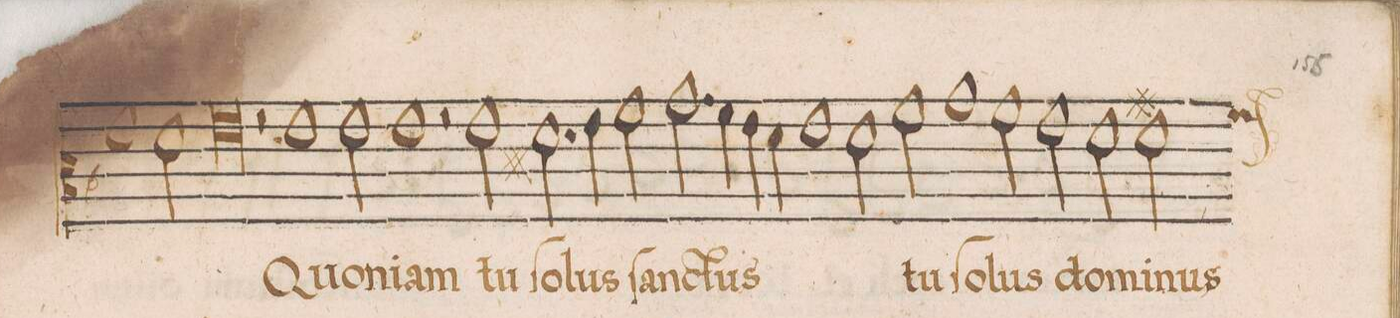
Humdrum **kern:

**kern	**text
*I"CANTVS	*
*clefC2	*
*k[b-]	*
*met(C)	*
*M2/1	*
1g\	.
=95-	=95-
2f\	.
0g\	-bis
*	*Xij
=96-	=96-
2r	.
1g\	Quo-
=97-	=97-
2g\	-ni-
1g\	-am
=98-	=98-
2r	.
2g\	tu
2.f#X\	ſo-
4g\	-lus
=99-	=99-
2a\	ſan-
2.b-\	-ctus
4a\	.
4g\	.
4fny\	.
=100-	=100-
1g\	.
2f\	.
2a\	tu
=101-	=101-
1b-\	ſo-
2a\	-lus
2g\	do-
=102-	=102-
2f#X\	-mi-
*custos:a	*
2f#\	-nus
*-	*-
